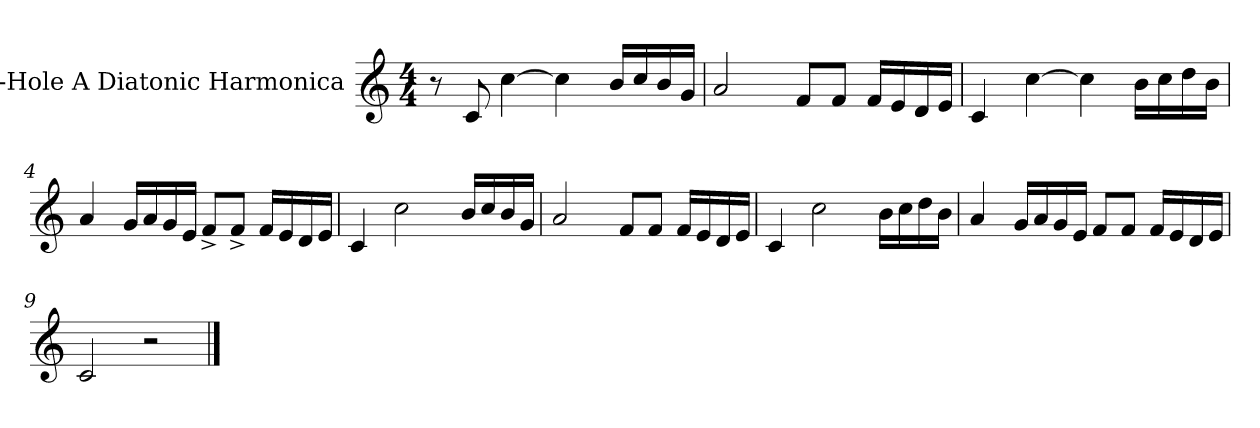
**kern
*part1
*staff1
*I"10-Hole A Diatonic Harmonica
*I'Harm.
*clefG2
*k[]
*M4/4
*MM85
=1
8r
8c/
[4cc\
4cc\]
16b/LL
16cc/
16b/
16g/JJ
=2
2a/
8f/L
8f/J
16f/LL
16e/
16d/
16e/JJ
=3
4c/
[4cc\
4cc\]
16b\LL
16cc\
16dd\
16b\JJ
=4
4a/
16g/LL
16a/
16g/
16e/JJ
8f^/L
8f^/J
16f/LL
16e/
16d/
16e/JJ
!!LO:LB:g=z
=5
4c/
2cc\
16b/LL
16cc/
16b/
16g/JJ
=6
2a/
8f/L
8f/J
16f/LL
16e/
16d/
16e/JJ
=7
4c/
2cc\
16b\LL
16cc\
16dd\
16b\JJ
=8
4a/
16g/LL
16a/
16g/
16e/JJ
8f/L
8f/J
16f/LL
16e/
16d/
16e/JJ
=9
2c/
2r
==
*-
